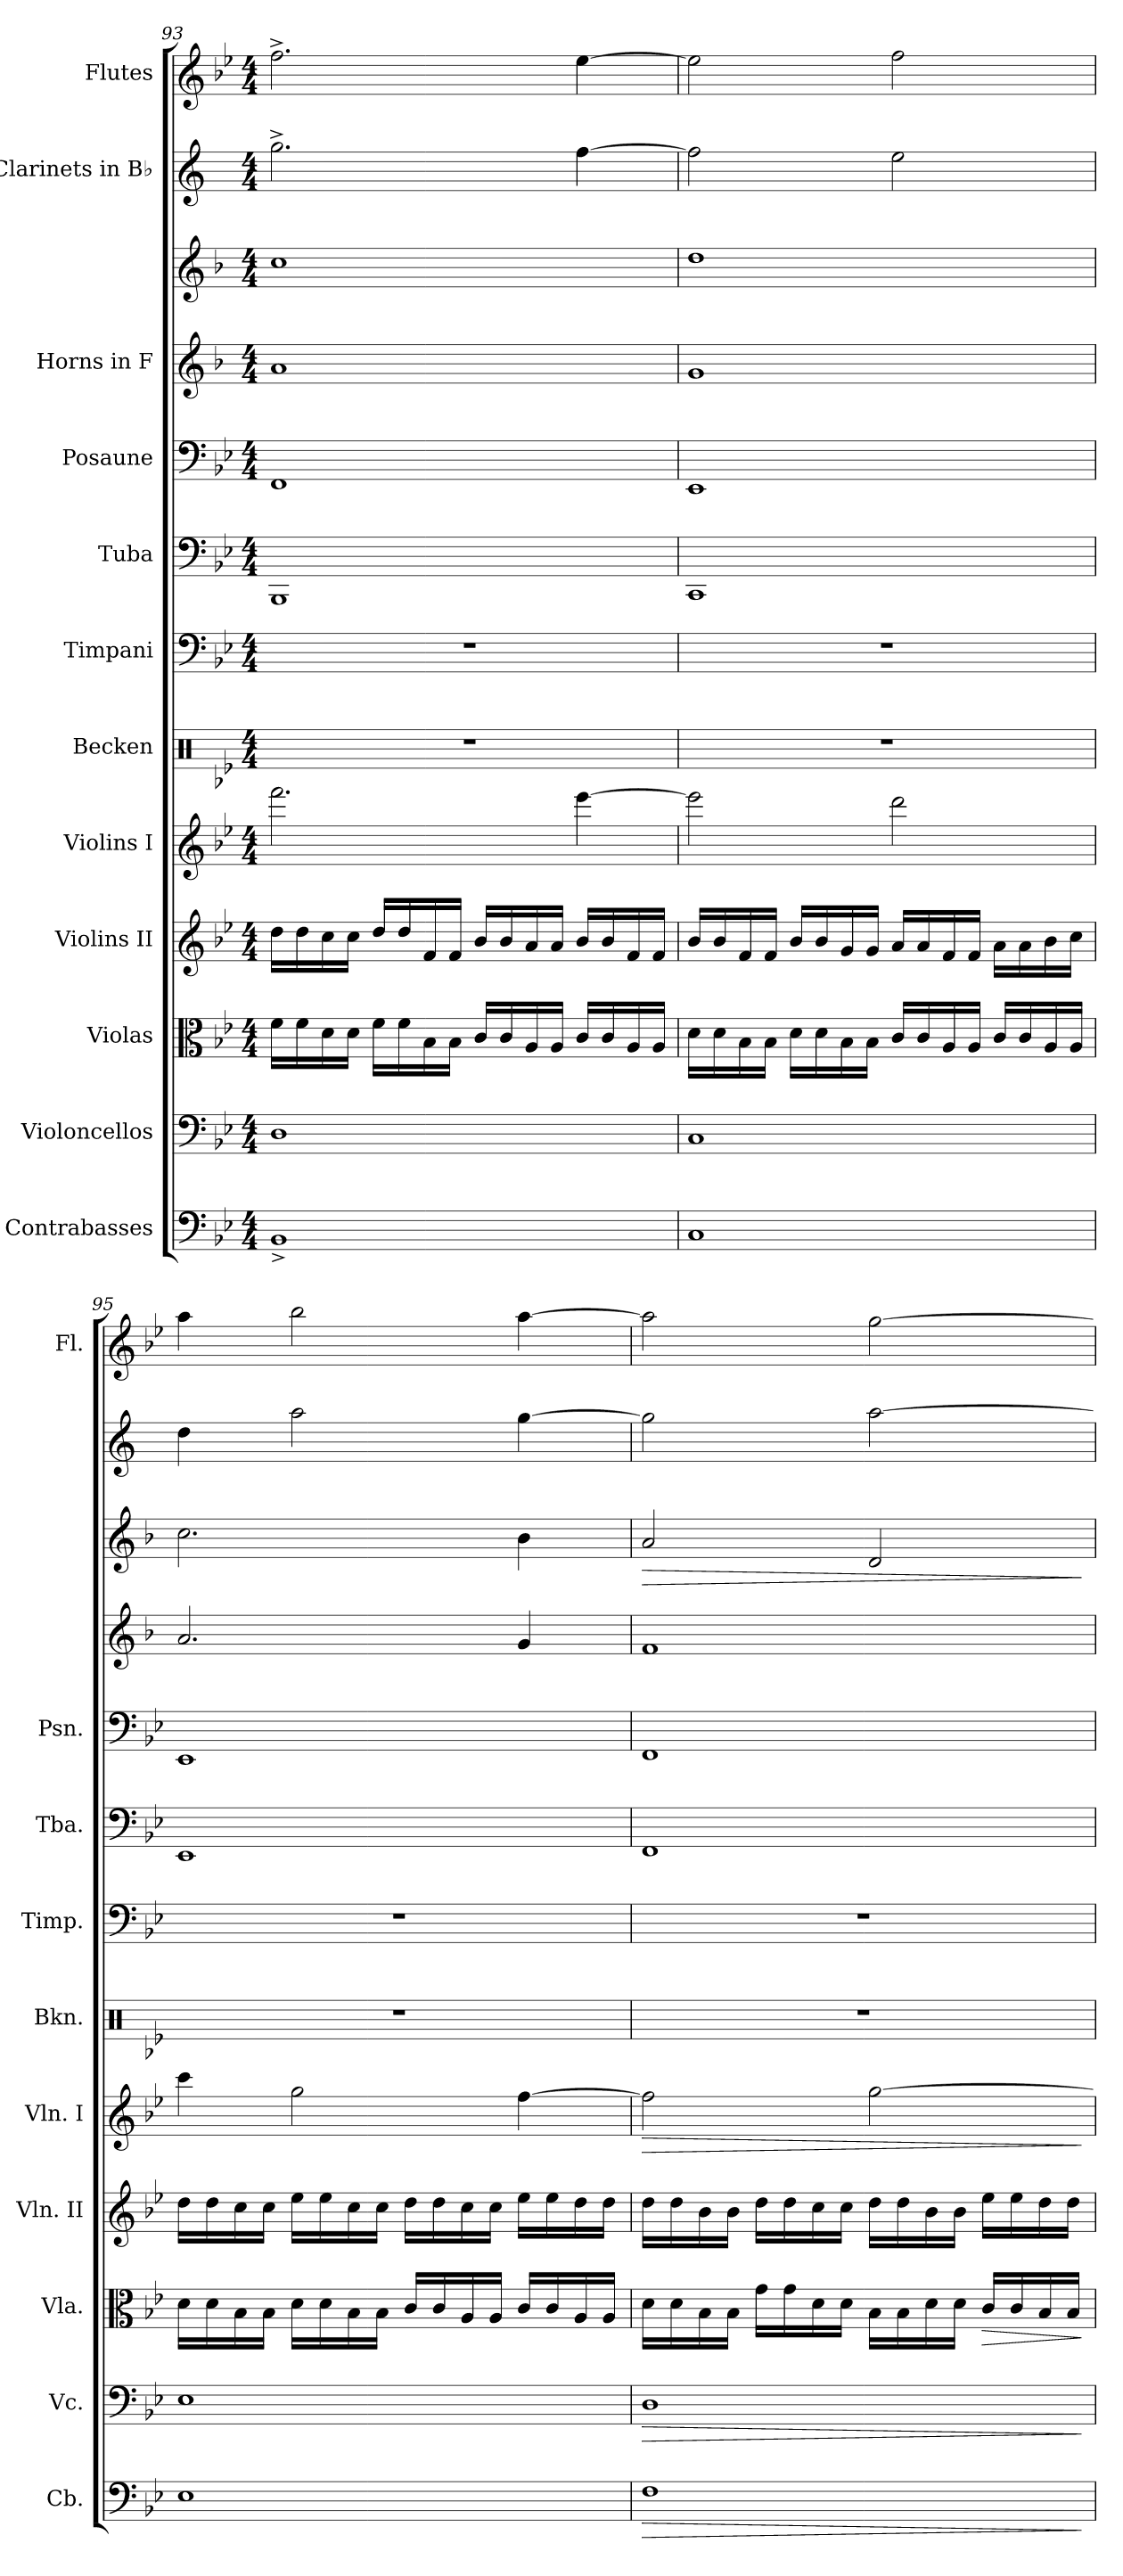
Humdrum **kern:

**kern	**dynam	**kern	**dynam	**kern	**dynam	**kern	**kern	**dynam	**kern	**kern	**kern	**kern	**kern	**kern	**dynam	**kern	**kern
*part12	*part12	*part11	*part11	*part10	*part10	*part9	*part8	*part8	*part7	*part6	*part5	*part4	*part3	*part3	*part3	*part2	*part1
*staff13	*staff13	*staff12	*staff12	*staff11	*staff11	*staff10	*staff9	*staff9	*staff8	*staff7	*staff6	*staff5	*staff4	*staff3	*staff3/4	*staff2	*staff1
*I"Contrabasses	*	*I"Violoncellos	*	*I"Violas	*	*I"Violins II	*I"Violins I	*	*I"Becken	*I"Timpani	*I"Tuba	*I"Posaune	*I"Horns in F	*	*	*I"Clarinets in B♭	*I"Flutes
*I'Cb.	*	*I'Vc.	*	*I'Vla.	*	*I'Vln. II	*I'Vln. I	*	*I'Bkn.	*I'Timp.	*I'Tba.	*I'Psn.	*	*	*	*	*I'Fl.
*clefF4	*	*clefF4	*	*clefC3	*	*clefG2	*clefG2	*	*clefX	*clefF4	*clefF4	*clefF4	*clefG2	*clefG2	*	*clefG2	*clefG2
*ITrd7c12	*	*	*	*	*	*	*	*	*	*	*	*	*ITrd4c7	*ITrd4c7	*	*ITrd1c2	*
*k[b-e-]	*	*k[b-e-]	*	*k[b-e-]	*	*k[b-e-]	*k[b-e-]	*	*k[b-e-]	*k[b-e-]	*k[b-e-]	*k[b-e-]	*k[b-e-]	*k[b-e-]	*	*k[b-e-]	*k[b-e-]
*M4/4	*	*M4/4	*	*M4/4	*	*M4/4	*M4/4	*	*M4/4	*M4/4	*M4/4	*M4/4	*M4/4	*M4/4	*	*M4/4	*M4/4
=93	=93	=93	=93	=93	=93	=93	=93	=93	=93	=93	=93	=93	=93	=93	=93	=93	=93
1BBB-^	.	1D	.	16f\LL	.	16dd\LL	2.fff\	.	1r	1r	1BBB-	1FF	1d	1f	.	2.ff^\	2.ff^\
.	.	.	.	16f\	.	16dd\	.	.	.	.	.	.	.	.	.	.	.
.	.	.	.	16d\	.	16cc\	.	.	.	.	.	.	.	.	.	.	.
.	.	.	.	16d\JJ	.	16cc\JJ	.	.	.	.	.	.	.	.	.	.	.
.	.	.	.	16f\LL	.	16dd/LL	.	.	.	.	.	.	.	.	.	.	.
.	.	.	.	16f\	.	16dd/	.	.	.	.	.	.	.	.	.	.	.
.	.	.	.	16B-\	.	16f/	.	.	.	.	.	.	.	.	.	.	.
.	.	.	.	16B-\JJ	.	16f/JJ	.	.	.	.	.	.	.	.	.	.	.
.	.	.	.	16c/LL	.	16b-/LL	.	.	.	.	.	.	.	.	.	.	.
.	.	.	.	16c/	.	16b-/	.	.	.	.	.	.	.	.	.	.	.
.	.	.	.	16A/	.	16a/	.	.	.	.	.	.	.	.	.	.	.
.	.	.	.	16A/JJ	.	16a/JJ	.	.	.	.	.	.	.	.	.	.	.
.	.	.	.	16c/LL	.	16b-/LL	[4eee-\	.	.	.	.	.	.	.	.	[4ee-\	[4ee-\
.	.	.	.	16c/	.	16b-/	.	.	.	.	.	.	.	.	.	.	.
.	.	.	.	16A/	.	16f/	.	.	.	.	.	.	.	.	.	.	.
.	.	.	.	16A/JJ	.	16f/JJ	.	.	.	.	.	.	.	.	.	.	.
=94	=94	=94	=94	=94	=94	=94	=94	=94	=94	=94	=94	=94	=94	=94	=94	=94	=94
1CC	.	1C	.	16d\LL	.	16b-/LL	2eee-\]	.	1r	1r	1CC	1EE-	1c	1g	.	2ee-\]	2ee-\]
.	.	.	.	16d\	.	16b-/	.	.	.	.	.	.	.	.	.	.	.
.	.	.	.	16B-\	.	16f/	.	.	.	.	.	.	.	.	.	.	.
.	.	.	.	16B-\JJ	.	16f/JJ	.	.	.	.	.	.	.	.	.	.	.
.	.	.	.	16d\LL	.	16b-/LL	.	.	.	.	.	.	.	.	.	.	.
.	.	.	.	16d\	.	16b-/	.	.	.	.	.	.	.	.	.	.	.
.	.	.	.	16B-\	.	16g/	.	.	.	.	.	.	.	.	.	.	.
.	.	.	.	16B-\JJ	.	16g/JJ	.	.	.	.	.	.	.	.	.	.	.
.	.	.	.	16c/LL	.	16a/LL	2ddd\	.	.	.	.	.	.	.	.	2dd\	2ff\
.	.	.	.	16c/	.	16a/	.	.	.	.	.	.	.	.	.	.	.
.	.	.	.	16A/	.	16f/	.	.	.	.	.	.	.	.	.	.	.
.	.	.	.	16A/JJ	.	16f/JJ	.	.	.	.	.	.	.	.	.	.	.
.	.	.	.	16c/LL	.	16a\LL	.	.	.	.	.	.	.	.	.	.	.
.	.	.	.	16c/	.	16a\	.	.	.	.	.	.	.	.	.	.	.
.	.	.	.	16A/	.	16b-\	.	.	.	.	.	.	.	.	.	.	.
.	.	.	.	16A/JJ	.	16cc\JJ	.	.	.	.	.	.	.	.	.	.	.
!!LO:LB:g=z
=95	=95	=95	=95	=95	=95	=95	=95	=95	=95	=95	=95	=95	=95	=95	=95	=95	=95
1EE-	.	1E-	.	16d\LL	.	16dd\LL	4ccc\	.	1r	1r	1EE-	1EE-	2.d/	2.f\	.	4cc\	4aa\
.	.	.	.	16d\	.	16dd\	.	.	.	.	.	.	.	.	.	.	.
.	.	.	.	16B-\	.	16cc\	.	.	.	.	.	.	.	.	.	.	.
.	.	.	.	16B-\JJ	.	16cc\JJ	.	.	.	.	.	.	.	.	.	.	.
.	.	.	.	16d\LL	.	16ee-\LL	2gg\	.	.	.	.	.	.	.	.	2gg\	2bb-\
.	.	.	.	16d\	.	16ee-\	.	.	.	.	.	.	.	.	.	.	.
.	.	.	.	16B-\	.	16cc\	.	.	.	.	.	.	.	.	.	.	.
.	.	.	.	16B-\JJ	.	16cc\JJ	.	.	.	.	.	.	.	.	.	.	.
.	.	.	.	16c/LL	.	16dd\LL	.	.	.	.	.	.	.	.	.	.	.
.	.	.	.	16c/	.	16dd\	.	.	.	.	.	.	.	.	.	.	.
.	.	.	.	16A/	.	16cc\	.	.	.	.	.	.	.	.	.	.	.
.	.	.	.	16A/JJ	.	16cc\JJ	.	.	.	.	.	.	.	.	.	.	.
.	.	.	.	16c/LL	.	16ee-\LL	[4ff\	.	.	.	.	.	4c/	4e-\	.	[4ff\	[4aa\
.	.	.	.	16c/	.	16ee-\	.	.	.	.	.	.	.	.	.	.	.
.	.	.	.	16A/	.	16dd\	.	.	.	.	.	.	.	.	.	.	.
.	.	.	.	16A/JJ	.	16dd\JJ	.	.	.	.	.	.	.	.	.	.	.
=96	=96	=96	=96	=96	=96	=96	=96	=96	=96	=96	=96	=96	=96	=96	=96	=96	=96
!	!LO:HP:b	!	!LO:HP:b	!	!	!	!	!LO:HP:b	!	!	!	!	!	!	!LO:HP:b	!	!
1FF	>	1D	>	16d\LL	.	16dd\LL	2ff\]	>	1r	1r	1FF	1FF	1B-	2d/	>	2ff\]	2aa\]
.	.	.	.	16d\	.	16dd\	.	.	.	.	.	.	.	.	.	.	.
.	.	.	.	16B-\	.	16b-\	.	.	.	.	.	.	.	.	.	.	.
.	.	.	.	16B-\JJ	.	16b-\JJ	.	.	.	.	.	.	.	.	.	.	.
.	.	.	.	16g\LL	.	16dd\LL	.	.	.	.	.	.	.	.	.	.	.
.	.	.	.	16g\	.	16dd\	.	.	.	.	.	.	.	.	.	.	.
.	.	.	.	16d\	.	16cc\	.	.	.	.	.	.	.	.	.	.	.
.	.	.	.	16d\JJ	.	16cc\JJ	.	.	.	.	.	.	.	.	.	.	.
.	.	.	.	16B-\LL	.	16dd\LL	[2gg\	.	.	.	.	.	.	2G/	.	[2gg\	[2gg\
.	.	.	.	16B-\	.	16dd\	.	.	.	.	.	.	.	.	.	.	.
.	.	.	.	16d\	.	16b-\	.	.	.	.	.	.	.	.	.	.	.
.	.	.	.	16d\JJ	.	16b-\JJ	.	.	.	.	.	.	.	.	.	.	.
!	!	!	!	!	!LO:HP:b	!	!	!	!	!	!	!	!	!	!	!	!
.	.	.	.	16c/LL	>	16ee-\LL	.	.	.	.	.	.	.	.	.	.	.
.	.	.	.	16c/	.	16ee-\	.	.	.	.	.	.	.	.	.	.	.
.	.	.	.	16B-/	.	16dd\	.	.	.	.	.	.	.	.	.	.	.
.	.	.	.	16B-/JJ	.	16dd\JJ	.	.	.	.	.	.	.	.	.	.	.
.	]	.	]	.	]	.	.	]	.	.	.	.	.	.	]	.	.
=	=	=	=	=	=	=	=	=	=	=	=	=	=	=	=	=	=
*-	*-	*-	*-	*-	*-	*-	*-	*-	*-	*-	*-	*-	*-	*-	*-	*-	*-
